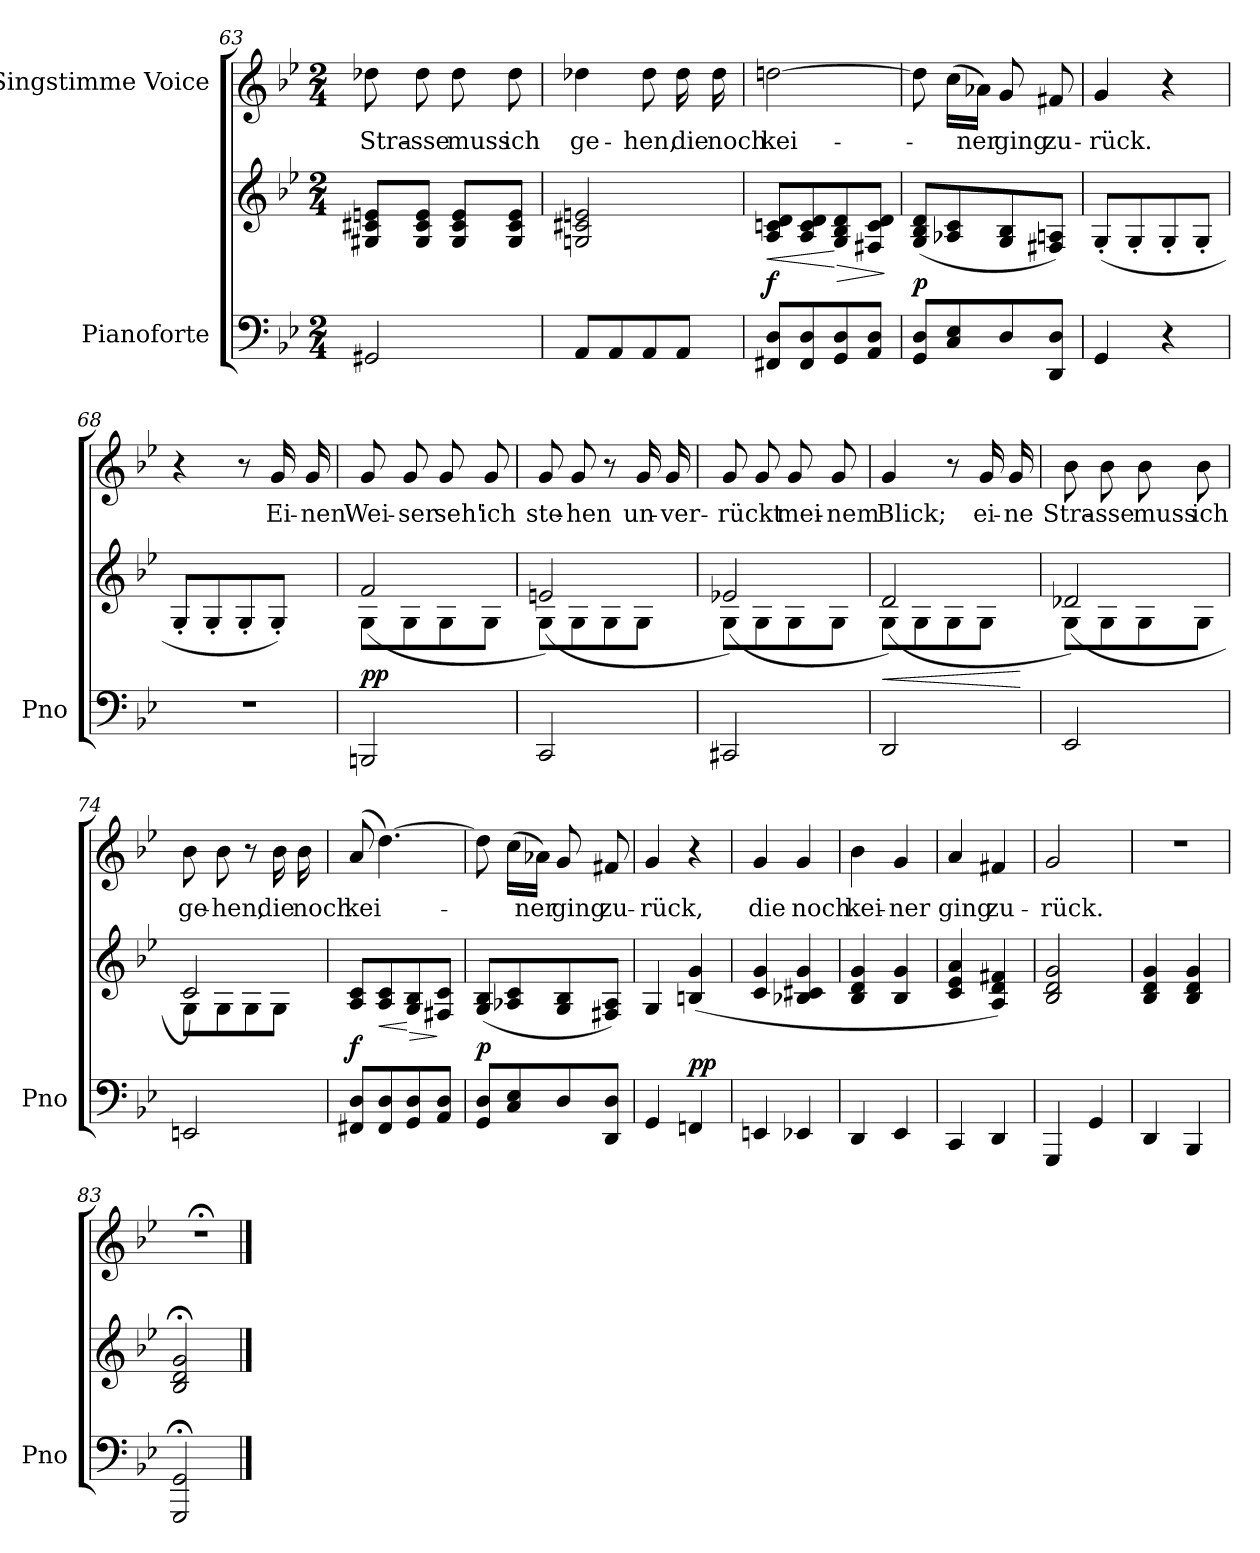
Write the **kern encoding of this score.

**kern	**kern	**dynam	**kern	**text
*part2	*part2	*part2	*part1	*part1
*staff3	*staff2	*staff2/3	*staff1	*staff1
*I"Pianoforte	*	*	*I"Singstimme Voice	*
*I'Pno	*	*	*	*
!!LO:LB:g=z
*clefF4	*clefG2	*	*clefG2	*
*k[b-e-]	*k[b-e-]	*	*k[b-e-]	*
*M2/4	*M2/4	*	*M2/4	*
=63	=63	=63	=63	=63
!	!	!	!	!LO:LY:b
2GG#X/	8G#X/ 8c#X/ 8en/L	.	8dd-X\	Stra-
!	!	!	!	!LO:LY:b
.	8G#/ 8c#/ 8e/J	.	8dd-\	-sse
!	!	!	!	!LO:LY:b
.	8G#/ 8c#/ 8e/L	.	8dd-\	muss
!	!	!	!	!LO:LY:b
.	8G#/ 8c#/ 8e/J	.	8dd-\	ich
=64	=64	=64	=64	=64
!	!	!	!	!LO:LY:b
8AA/L	2Gn/ 2c#X/ 2en/	.	4dd-X\	ge-
8AA/	.	.	.	.
!	!	!	!	!LO:LY:b
8AA/	.	.	8dd-\	-hen,
!	!	!	!	!LO:LY:b
8AA/J	.	.	16dd-\	die
!	!	!	!	!LO:LY:b
.	.	.	16dd-\	noch
=65	=65	=65	=65	=65
!	!	!LO:HP:b	!	!LO:LY:b
!	!	!LO:DY:n=1:a=2	!	!
8FF#X/ 8D/L	8A/ 8cn/ 8d/L	< f	[2ddn\	-kei-
8FF#/ 8D/	8A/ 8c/ 8d/	.	.	.
!	!	!LO:HP:n=1:b	!	!
8GG/ 8D/	8G/ 8B-/ 8d/	[ >	.	.
8AA/ 8D/J	8F#X/ 8c/ 8d/J	.	.	.
.	.	]	.	.
=66	=66	=66	=66	=66
!	!	!LO:DY:a=2	!	!
8GG/ 8D/L	(8G/ 8B-/ 8d/L	p	8dd\]	.
8C/ 8E-/	8A-X/ 8c/	.	(16cc\LL	.
!	!	!	!	!LO:LY:b
.	.	.	16a-X\JJ)	-ner
!	!	!	!	!LO:LY:b
8D/	8G/ 8B-/	.	8g/	ging
!	!	!	!	!LO:LY:b
8DD/ 8D/J	8F#X/ 8An/J)	.	8f#X/	zu-
=67	=67	=67	=67	=67
!	!	!	!	!LO:LY:b
4GG/	(8G'/L	.	4g/	-rück.
.	8G'/	.	.	.
4r	8G'/	.	4r	.
.	8G'/J	.	.	.
!!LO:PB:g=z
=68	=68	=68	=68	=68
2r	8G'/L	.	4r	.
.	8G'/	.	.	.
.	8G'/	.	8r	.
!	!	!	!	!LO:LY:b
.	8G'/J)	.	16g/	Ei-
!	!	!	!	!LO:LY:b
.	.	.	16g/	-nen
=69	=69	=69	=69	=69
*	*^	*	*	*
!	!	!	!LO:DY:a=2	!	!LO:LY:b
2BBBn/	8G\L	(>2f/	pp	8g/	Wei-
!	!	!	!	!	!LO:LY:b
.	8G\	.	.	8g/	-ser
!	!	!	!	!	!LO:LY:b
.	8G\	.	.	8g/	seh'
!	!	!	!	!	!LO:LY:b
.	8G\J	.	.	8g/	ich
=70	=70	=70	=70	=70	=70
!	!	!	!	!	!LO:LY:b
2CC/	8G\L	(2en/)	.	8g/	ste-
!	!	!	!	!	!LO:LY:b
.	8G\	.	.	8g/	-hen
.	8G\	.	.	8r	.
!	!	!	!	!	!LO:LY:b
.	8G\J	.	.	16g/	un-
!	!	!	!	!	!LO:LY:b
.	.	.	.	16g/	-ver-
=71	=71	=71	=71	=71	=71
!	!	!	!	!	!LO:LY:b
2CC#X/	8G\L	(2e-X/)	.	8g/	-rückt
.	8G\	.	.	8g/	.
!	!	!	!	!	!LO:LY:b
.	8G\	.	.	8g/	mei-
!	!	!	!	!	!LO:LY:b
.	8G\J	.	.	8g/	-nem
=72	=72	=72	=72	=72	=72
!	!	!	!LO:HP:b	!	!LO:LY:b
2DD/	8G\L	(2d/)	<	4g/	Blick;
.	8G\	.	.	.	.
.	8G\	.	.	8r	.
!	!	!	!	!	!LO:LY:b
.	8G\J	.	.	16g/	ei-
!	!	!	!	!	!LO:LY:b
.	.	.	.	16g/	-ne
*	*v	*v	*	*	*
.	.	[	.	.
=73	=73	=73	=73	=73
*	*^	*	*	*
!	!	!	!	!	!LO:LY:b
2EE-/	8G\L	(2d-X/)	.	8b-\	Stra-
!	!	!	!	!	!LO:LY:b
.	8G\	.	.	8b-\	-sse
!	!	!	!	!	!LO:LY:b
.	8G\	.	.	8b-\	muss
!	!	!	!	!	!LO:LY:b
.	8G\J	.	.	8b-\	ich
!!LO:LB:g=z
=74	=74	=74	=74	=74	=74
!	!	!	!	!	!LO:LY:b
2EEn/	8G\L	2c/)	.	8b-\	ge-
!	!	!	!	!	!LO:LY:b
.	8G\	.	.	8b-\	-hen,
.	8G\	.	.	8r	.
!	!	!	!	!	!LO:LY:b
.	8G\J	.	.	16b-\	die
!	!	!	!	!	!LO:LY:b
.	.	.	.	16b-\	noch
*	*v	*v	*	*	*
=75	=75	=75	=75	=75
!	!	!LO:DY:a=2	!	!LO:LY:b
8FF#X/ 8D/L	8A/ 8c/L	f	(8a/	-kei-
!	!	!LO:HP:b	!	!
8FF#/ 8D/	8A/ 8c/	<	[4.dd\)	.
!	!	!LO:HP:n=1:b	!	!
8GG/ 8D/	8G/ 8B-/	[ >	.	.
8AA/ 8D/J	8F#X/ 8c/J	]	.	.
=76	=76	=76	=76	=76
!	!	!LO:DY:a=2	!	!
8GG/ 8D/L	(8G/ 8B-/L	p	8dd\]	.
8C/ 8E-/	8A-X/ 8c/	.	(16cc\LL	.
!	!	!	!	!LO:LY:b
.	.	.	16a-X\JJ)	-ner
!	!	!	!	!LO:LY:b
8D/	8G/ 8B-/	.	8g/	ging
!	!	!	!	!LO:LY:b
8DD/ 8D/J	8F#X/ 8A-/J)	.	8f#X/	zu-
=77	=77	=77	=77	=77
!	!	!	!	!LO:LY:b
4GG/	4G/	.	4g/	-rück,
*	*	*	*MM30	*
!	!	!LO:DY:a=2	!	!
4FFn/	(4Bn/ 4g/	pp	4r	.
=78	=78	=78	=78	=78
!	!	!	!	!LO:LY:b
4EEn/	4c/ 4g/	.	4g/	die
!	!	!	!	!LO:LY:b
4EE-X/	4B-X/ 4c#X/ 4g/	.	4g/	noch
=79	=79	=79	=79	=79
!	!	!	!	!LO:LY:b
4DD/	4B-/ 4d/ 4g/	.	4b-\	kei-
!	!	!	!	!LO:LY:b
4EE-/	4B-/ 4g/	.	4g/	-ner
=80	=80	=80	=80	=80
!	!	!	!	!LO:LY:b
4CC/	4c/ 4e-/ 4a/	.	4a/	ging
!	!	!	!	!LO:LY:b
4DD/	4A/ 4d/ 4f#X/)	.	4f#X/	zu-
=81	=81	=81	=81	=81
!	!	!	!	!LO:LY:b
4GGG/	2B-/ 2d/ 2g/	.	2g/	-rück.
4GG/	.	.	.	.
!!LO:LB:g=z
=82	=82	=82	=82	=82
4DD/	4B-/ 4d/ 4g/	.	2r	.
4BBB-/	4B-/ 4d/ 4g/	.	.	.
=83	=83	=83	=83	=83
2GGG/;< 2GG/;<	2B-/;< 2d/;< 2g/;<	.	2r;<	.
==	==	==	==	==
*-	*-	*-	*-	*-
